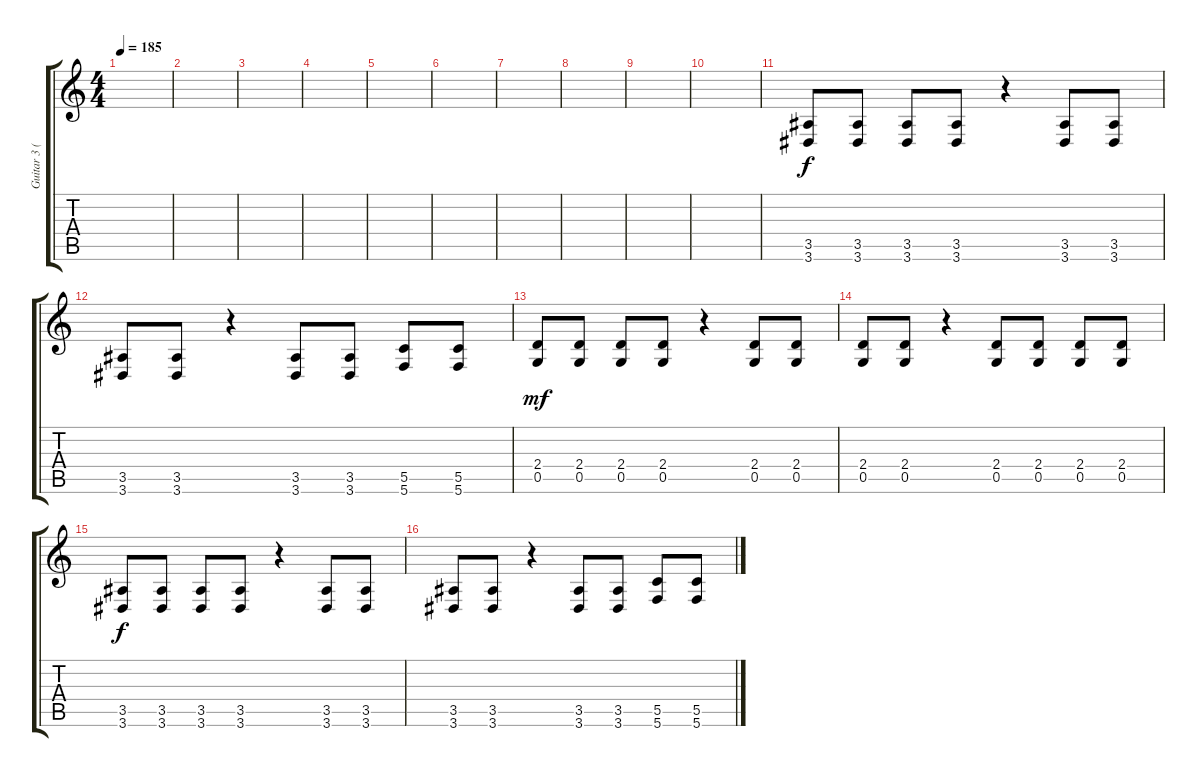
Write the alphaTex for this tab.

\track ("Guitar 3 (Rhytm)" "Guitar 3 (") {instrument distortionguitar}
\staff {score tabs}
\tuning (D4 A3 F3 C3 G2 C2) {hide}
\ts (4 4)
\tempo 185
\clef g2
\ks c
|
|
|
|
|
|
|
|
|
|
(3.5 3.6).8 (3.5 3.6).8 (3.5 3.6).8 (3.5 3.6).8 r.4 (3.5 3.6).8 (3.5 3.6).8 |
(3.5 3.6).8 (3.5 3.6).8 r.4 (3.5 3.6).8 (3.5 3.6).8 (5.5 5.6).8 (5.5 5.6).8 |
(2.4 0.5).8{dy mf} (2.4 0.5).8 (2.4 0.5).8 (2.4 0.5).8 r.4 (2.4 0.5).8 (2.4 0.5).8 |
(2.4 0.5).8 (2.4 0.5).8 r.4 (2.4 0.5).8 (2.4 0.5).8 (2.4 0.5).8 (2.4 0.5).8 |
(3.5 3.6).8{dy f} (3.5 3.6).8 (3.5 3.6).8 (3.5 3.6).8 r.4 (3.5 3.6).8 (3.5 3.6).8 |
(3.5 3.6).8 (3.5 3.6).8 r.4 (3.5 3.6).8 (3.5 3.6).8 (5.5 5.6).8 (5.5 5.6).8
